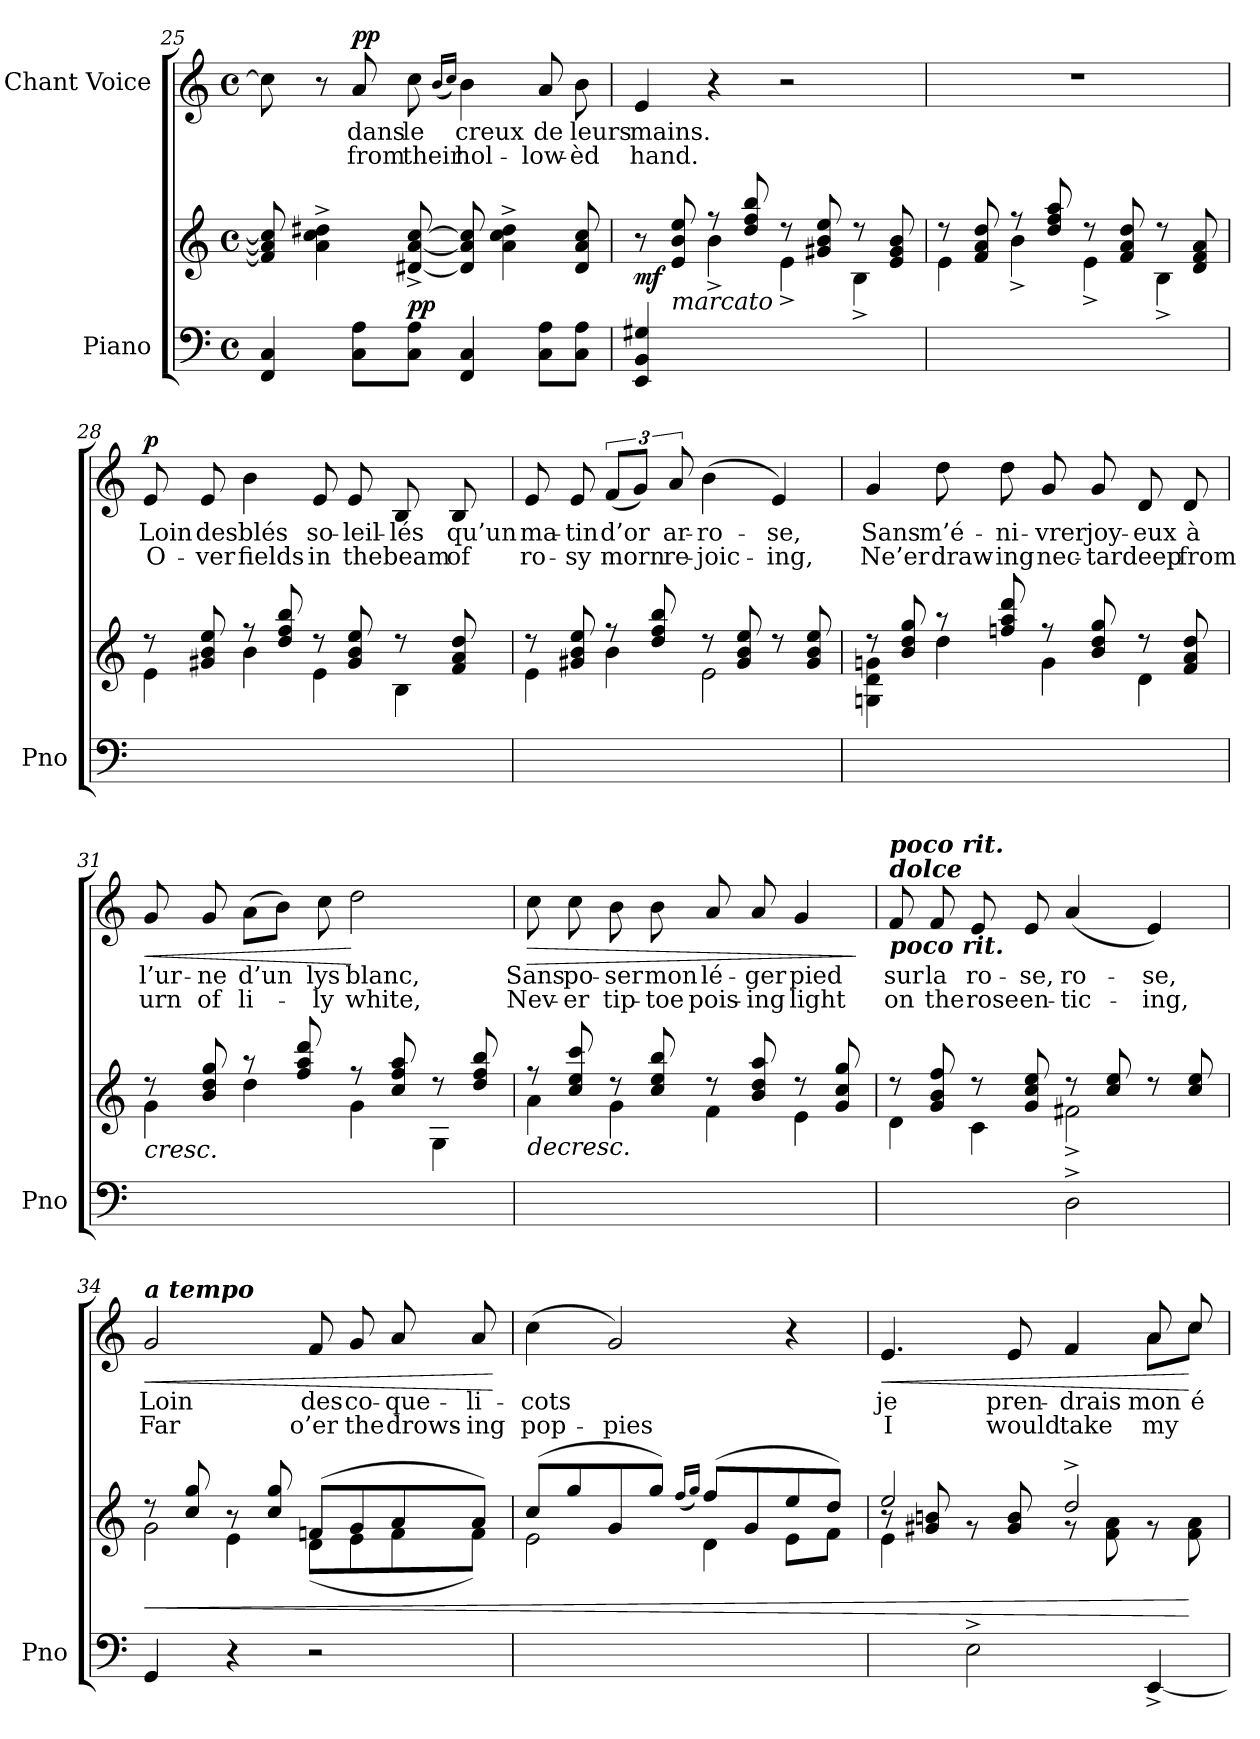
**kern	**kern	**dynam	**kern	**text	**text	**dynam
*part2	*part2	*part2	*part1	*part1	*part1	*part1
*staff3	*staff2	*staff2/3	*staff1	*staff1	*staff1	*staff1
*I"Piano	*	*	*I"Chant Voice	*	*	*
*I'Pno	*	*	*	*	*	*
*clefF4	*clefG2	*	*clefG2	*	*	*
*k[]	*k[]	*	*k[]	*	*	*
*M4/4	*M4/4	*	*M4/4	*	*	*
*met(c)	*met(c)	*	*met(c)	*	*	*
=25	=25	=25	=25	=25	=25	=25
4FF/ 4C/	8f/] 8a/] 8cc/]	.	8cc\]	.	.	.
.	4a\^ 4cc\^ 4dd#X\^	.	8r	.	.	.
!	!	!	!	!LO:LY:b	!LO:LY:b	!LO:DY:a
8C\ 8A\L	.	.	8a/	dans	from	pp
!	!	!LO:DY:a=2	!	!LO:LY:b	!LO:LY:b	!
8C\ 8A\J	[8d#X/^< [8a/^< [8cc/^<	pp	8cc\	le	their	.
.	.	.	(16qb/LL	.	.	.
.	.	.	16qcc/JJ)	.	.	.
!	!	!	!	!LO:LY:b	!LO:LY:b	!
4FF/ 4C/	8d#/] 8a/] 8cc/]	.	4b\	creux	hol-	.
.	4a\^ 4cc\^ 4dd#\^	.	.	.	.	.
!	!	!	!	!LO:LY:b	!LO:LY:b	!
8C\ 8A\L	.	.	8a/	de	-low-	.
!	!	!	!	!LO:LY:b	!LO:LY:b	!
8C\ 8A\J	8d#/ 8a/ 8cc/	.	8b\	leurs	-èd	.
=26	=26	=26	=26	=26	=26	=26
*	*^	*	*	*	*	*
!	!	!	!LO:DY:b	!	!LO:LY:b	!LO:LY:b	!
4EE/ 4BB/ 4G#X/	8r	4ryy	mf	4e/	mains.	hand.	.
!	!LO:TX:b:i:t=marcato	!	!	!	!	!	!
.	8e/ 8b/ 8ee/	.	.	.	.	.	.
2.ryy	8r	4b^\	.	4r	.	.	.
.	8dd/ 8ff/ 8bb/	.	.	.	.	.	.
.	8r	4e^\	.	2r	.	.	.
.	8g#X/ 8b/ 8ee/	.	.	.	.	.	.
.	8r	4B^\	.	.	.	.	.
.	8e/ 8g#/ 8b/	.	.	.	.	.	.
!!LO:PB:g=z
=27	=27	=27	=27	=27	=27	=27	=27
1ryy	8r	4e\	.	1r	.	.	.
.	8f/ 8a/ 8dd/	.	.	.	.	.	.
.	8r	4b^\	.	.	.	.	.
.	8dd/ 8ff/ 8aa/	.	.	.	.	.	.
.	8r	4e^\	.	.	.	.	.
.	8f/ 8a/ 8dd/	.	.	.	.	.	.
.	8r	4B^\	.	.	.	.	.
.	8d/ 8f/ 8a/	.	.	.	.	.	.
=28	=28	=28	=28	=28	=28	=28	=28
!	!	!	!	!	!LO:LY:b	!LO:LY:b	!LO:DY:a
1ryy	8r	4e\	.	8e/	Loin	O-	p
!	!	!	!	!	!LO:LY:b	!LO:LY:b	!
.	8g#X/ 8b/ 8ee/	.	.	8e/	des	-ver	.
!	!	!	!	!	!LO:LY:b	!LO:LY:b	!
.	8r	4b\	.	4b\	blés	fields	.
.	8dd/ 8ff/ 8bb/	.	.	.	.	.	.
!	!	!	!	!	!LO:LY:b	!LO:LY:b	!
.	8r	4e\	.	8e/	so-	in	.
!	!	!	!	!	!LO:LY:b	!LO:LY:b	!
.	8g#/ 8b/ 8ee/	.	.	8e/	-leil-	the	.
!	!	!	!	!	!LO:LY:b	!LO:LY:b	!
.	8r	4B\	.	8B/	-lés	beam	.
!	!	!	!	!	!LO:LY:b	!LO:LY:b	!
.	8f/ 8a/ 8dd/	.	.	8B/	qu’un	of	.
=29	=29	=29	=29	=29	=29	=29	=29
!	!	!	!	!	!LO:LY:b	!LO:LY:b	!
1ryy	8r	4e\	.	8e/	ma-	ro-	.
!	!	!	!	!	!LO:LY:b	!LO:LY:b	!
.	8g#X/ 8b/ 8ee/	.	.	8e/	-tin	-sy	.
!	!	!	!	!	!LO:LY:b	!LO:LY:b	!
.	8r	4b\	.	(12f/L	d’or	morn	.
.	.	.	.	12g/J)	.	.	.
.	8dd/ 8ff/ 8bb/	.	.	.	.	.	.
!	!	!	!	!	!LO:LY:b	!LO:LY:b	!
.	.	.	.	12a/	ar-	re-	.
!	!	!	!	!	!LO:LY:b	!LO:LY:b	!
.	8r	2e\	.	(4b\	-ro-	-joic-	.
.	8g#/ 8b/ 8ee/	.	.	.	.	.	.
!	!	!	!	!	!LO:LY:b	!LO:LY:b	!
.	8r	.	.	4e/)	se,	-ing,	.
.	8g#/ 8b/ 8ee/	.	.	.	.	.	.
!!LO:LB:g=z
=30	=30	=30	=30	=30	=30	=30	=30
!	!	!	!LO:DY:a=2	!	!LO:LY:b	!LO:LY:b	!
!	!	!	!LO:DY:n=1:a=2	!	!	!	!LO:DY:a
!	!	!	!	!	!	!	!LO:DY:n=1:a
1ryy	8r	4Gn\ 4d\ 4gn\	other-dynamics f	4g/	Sans	Ne’er	other-dynamics f
.	8b/ 8dd/ 8gg/	.	.	.	.	.	.
!	!	!	!	!	!LO:LY:b	!LO:LY:b	!
.	8r	4dd\	.	8dd\	m’é-	draw-	.
!	!	!	!	!	!LO:LY:b	!LO:LY:b	!
.	8ffn/ 8aa/ 8ddd/	.	.	8dd\	-ni-	-ing	.
!	!	!	!	!	!LO:LY:b	!LO:LY:b	!
.	8r	4g\	.	8g/	-vrer	nec-	.
!	!	!	!	!	!LO:LY:b	!LO:LY:b	!
.	8b/ 8dd/ 8gg/	.	.	8g/	joy-	-tar	.
!	!	!	!	!	!LO:LY:b	!LO:LY:b	!
.	8r	4d\	.	8d/	-eux	deep	.
!	!	!	!	!	!LO:LY:b	!LO:LY:b	!
.	8f/ 8a/ 8dd/	.	.	8d/	à	from	.
=31	=31	=31	=31	=31	=31	=31	=31
!	!	!	!LO:HP:b	!	!LO:LY:b	!LO:LY:b	!LO:HP:b
1ryy	8r	4g\	<	8g/	l’ur-	urn	<
!	!	!	!	!	!LO:LY:b	!LO:LY:b	!
.	8b/ 8dd/ 8gg/	.	.	8g/	-ne	of	.
*	*	*	*	*Xtuplet	*	*	*
!	!	!	!	!	!LO:LY:b	!LO:LY:b	!
.	8r	4dd\	.	(12a\L	d’un	li-	.
.	.	.	.	12b\J)	.	.	.
.	8ff/ 8aa/ 8ddd/	.	.	.	.	.	.
!	!	!	!	!	!LO:LY:b	!LO:LY:b	!
.	.	.	.	12cc\	lys	-ly	.
!	!	!	!	!	!LO:LY:b	!LO:LY:b	!
.	8r	4g\	.	2dd\	blanc,	white,	[
.	8cc/ 8ff/ 8aa/	.	.	.	.	.	.
.	8r	4G\	.	.	.	.	.
.	8dd/ 8ff/ 8bb/	.	.	.	.	.	.
!!LO:LB:g=z
=32	=32	=32	=32	=32	=32	=32	=32
!	!	!	!LO:HP:b	!	!LO:LY:b	!LO:LY:b	!LO:HP:b
1ryy	8r	4a\	>	8cc\	Sans	Nev-	>
!	!	!	!	!	!LO:LY:b	!LO:LY:b	!
.	8cc/ 8ee/ 8ccc/	.	.	8cc\	po-	-er	.
!	!	!	!	!	!LO:LY:b	!LO:LY:b	!
.	8r	4g\	.	8b\	-ser	tip-	.
!	!	!	!	!	!LO:LY:b	!LO:LY:b	!
.	8cc/ 8ee/ 8bb/	.	.	8b\	mon	-toe	.
!	!	!	!	!	!LO:LY:b	!LO:LY:b	!
.	8r	4f\	.	8a/	lé-	pois-	.
!	!	!	!	!	!LO:LY:b	!LO:LY:b	!
.	8b/ 8dd/ 8aa/	.	.	8a/	-ger	-ing	.
!	!	!	!	!	!LO:LY:b	!LO:LY:b	!
.	8r	4e\	.	4g/	pied	light	.
.	8g/ 8cc/ 8gg/	.	[	.	.	.	.
*	*v	*v	*	*	*	*	*
.	.	.	.	.	.	]
=33	=33	=33	=33	=33	=33	=33
*	*^	*	*	*	*	*
!	!	!	!	!LO:TX:a:Bi:t=dolce	!	!	!
!	!	!	!	!LO:TX:a:Bi:t=poco rit.	!	!	!
!	!	!	!	!LO:TX:b:Bi:t=poco rit.	!	!	!
!	!	!	!	!	!LO:LY:b	!LO:LY:b	!
2ryy	8r	4d\	.	8f/	sur	on	.
!	!	!	!	!	!LO:LY:b	!LO:LY:b	!
.	8g/ 8b/ 8ff/	.	.	8f/	la	the	.
!	!	!	!	!	!LO:LY:b	!LO:LY:b	!
.	8r	4c\	.	8e/	ro-	rose	.
!	!	!	!	!	!LO:LY:b	!LO:LY:b	!
.	8g/ 8cc/ 8ee/	.	.	8e/	-se,	en-	.
!	!	!	!	!	!LO:LY:b	!LO:LY:b	!
2D^\	8r	2f#X^\	.	(4a/	ro-	-tic-	.
.	8cc/ 8ee/	.	.	.	.	.	.
!	!	!	!	!	!LO:LY:b	!LO:LY:b	!
.	8r	.	.	4e/)	-se,	-ing,	.
.	8cc/ 8ee/	.	.	.	.	.	.
*	*v	*v	*	*	*	*	*
=34	=34	=34	=34	=34	=34	=34
!	!	!	!LO:TX:a:Bi:t=a tempo	!	!	!
!	!LO:TX:a:Bi:t=a tempo	!	!	!	!	!
!	!	!LO:HP:b	!	!LO:LY:b	!LO:LY:b	!LO:HP:b
*	*^	*	*	*	*	*
*	*	*^	*	*	*	*	*
4GG/	8r	2g\	4ryy	<	2g/	Loin	Far	<
.	8cc/ 8gg/	.	.	.	.	.	.	.
4r	8r	.	4e\	.	.	.	.	.
.	8cc/ 8gg/	.	.	.	.	.	.	.
!	!	!	!	!	!	!LO:LY:b	!LO:LY:b	!
2r	(>8fn/L	(8d\L	2ryy	.	8f/	des	o’er	.
!	!	!	!	!	!	!LO:LY:b	!LO:LY:b	!
.	8g/	8e\	.	.	8g/	co-	the	.
!	!	!	!	!	!	!LO:LY:b	!LO:LY:b	!
.	8a/	8f\	.	.	8a/	-que-	drows-	.
!	!	!	!	!	!	!LO:LY:b	!LO:LY:b	!
.	8a/J)	8f\J)	.	]	8a/	-li-	-ing	.
*	*v	*v	*v	*	*	*	*	*
.	.	.	.	.	.	[
!!LO:LB:g=z
=35	=35	=35	=35	=35	=35	=35
*	*^	*	*	*	*	*
!	!	!	!	!	!LO:LY:b	!LO:LY:b	!
1ryy	(8cc/L	2e\	.	(<4cc\	-cots	pop-	.
.	8gg/	.	.	.	.	.	.
!	!	!	!	!	!	!LO:LY:b	!
.	8g/	.	.	2g/)	.	-pies	.
.	8gg/J)	.	.	.	.	.	.
.	(16qff/LL	.	.	.	.	.	.
.	16qgg/JJ)	.	.	.	.	.	.
.	(8ff/L	4d\	.	.	.	.	.
.	8g/	.	.	.	.	.	.
.	8ee/	8e\L	.	4r	.	.	.
.	8dd/J)	8f\J	.	.	.	.	.
=36	=36	=36	=36	=36	=36	=36	=36
*	*	*^	*	*	*	*	*
!	!	!	!	!	!	!LO:LY:b	!LO:LY:b	!LO:HP:b
*	*	*	*	*	*^	*	*	*
4ryy	2ee/	8r	4e\	.	4.e/	2.ryy	je	I	<
.	.	8g#X/ 8bn/	.	.	.	.	.	.	.
2E^\	.	8r	2.ryy	.	.	.	.	.	.
!	!	!	!	!	!	!	!LO:LY:b	!LO:LY:b	!
.	.	8g#/ 8b/	.	.	8e/	.	pren-	would	.
!	!	!	!	!	!	!	!LO:LY:b	!LO:LY:b	!
.	2dd^/	8r	.	.	4f/	.	-drais	take	.
.	.	8f\ 8a\	.	.	.	.	.	.	.
!	!	!	!	!	!	!	!LO:LY:b	!LO:LY:b	!
[4EE^</	.	8r	.	.	8a/	8a\L	mon	my	.
!	!	!	!	!	!	!	!LO:LY:b	!	!
.	.	8f\ 8a\	.	[	8cc/	8cc\J	é-	.	[
*	*v	*v	*v	*	*	*	*	*	*
*	*	*	*v	*v	*	*	*
=	=	=	=	=	=	=
*-	*-	*-	*-	*-	*-	*-
